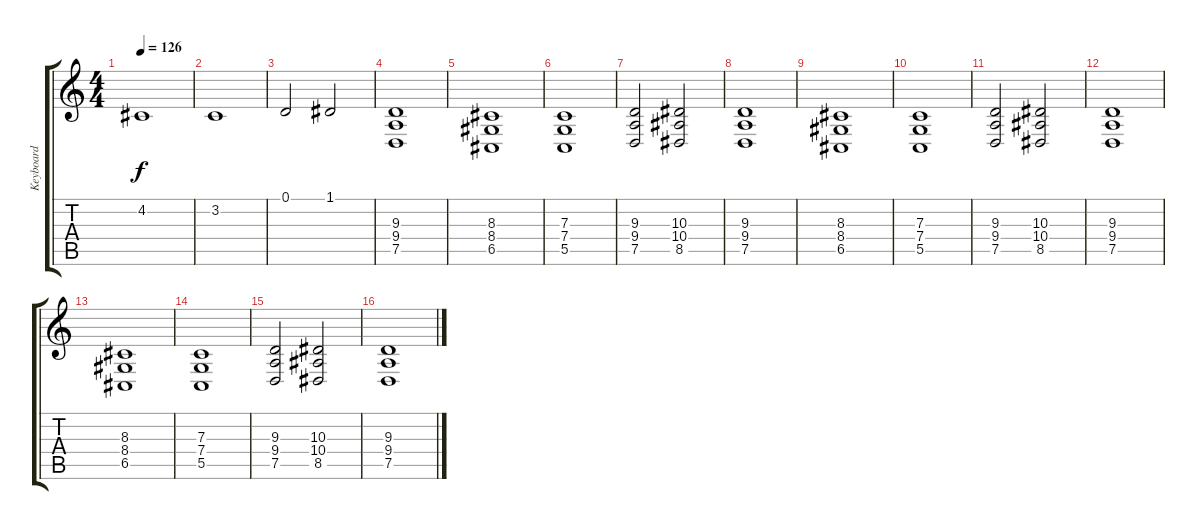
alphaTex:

\track ("Keyboard" "Keyboard") {instrument synthstrings1}
\staff {score tabs}
\tuning (D4 A3 F3 C3 G2 D2) {hide}
\ts (4 4)
\tempo 126
\clef g2
\ks c
4.2.1{dy f} |
3.2.1 |
0.1.2 1.1.2 |
(9.3 9.4 7.5).1 |
(8.3 8.4 6.5).1 |
(7.3 7.4 5.5).1 |
(9.3 9.4 7.5).2 (10.3 10.4 8.5).2 |
(9.3 9.4 7.5).1 |
(8.3 8.4 6.5).1 |
(7.3 7.4 5.5).1 |
(9.3 9.4 7.5).2 (10.3 10.4 8.5).2 |
(9.3 9.4 7.5).1 |
(8.3 8.4 6.5).1 |
(7.3 7.4 5.5).1 |
(9.3 9.4 7.5).2 (10.3 10.4 8.5).2 |
(9.3 9.4 7.5).1
